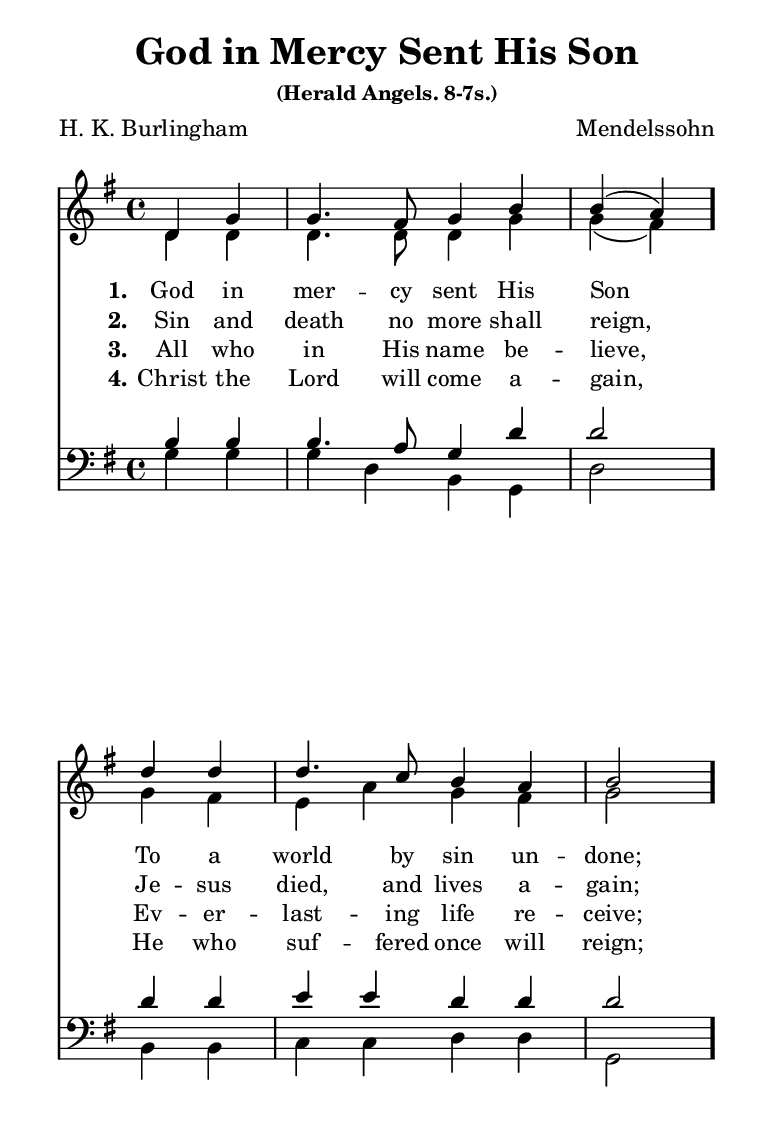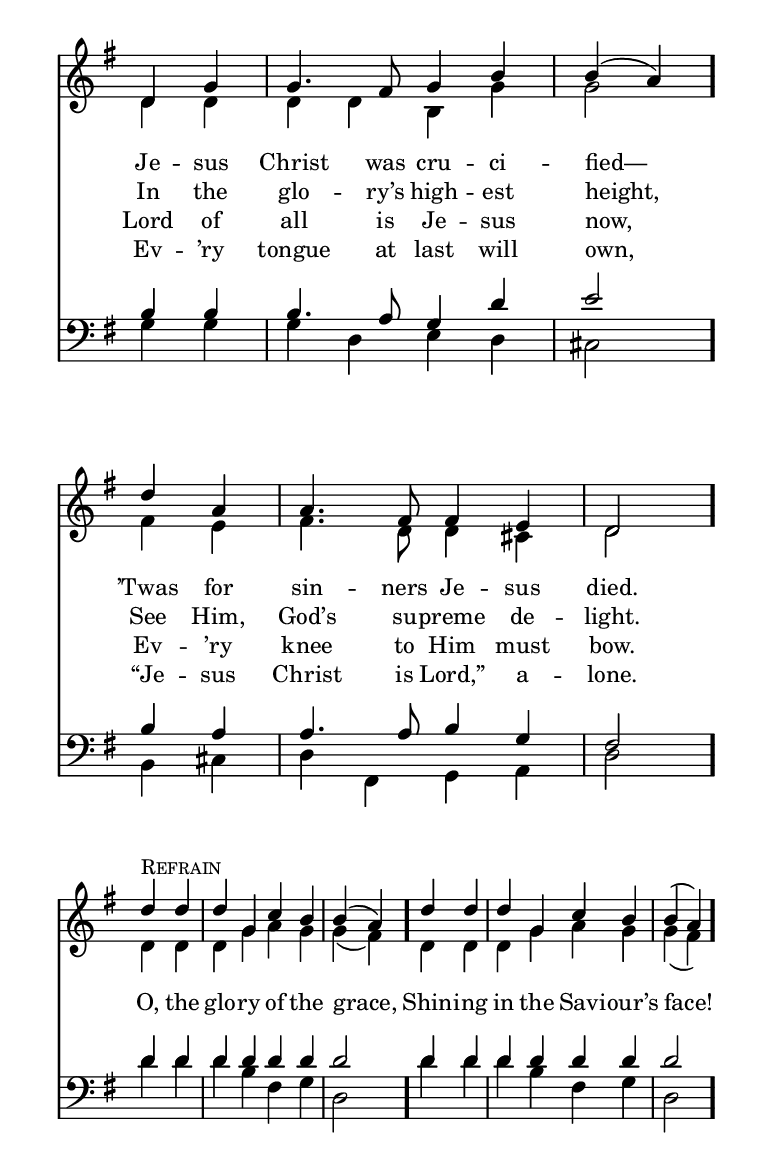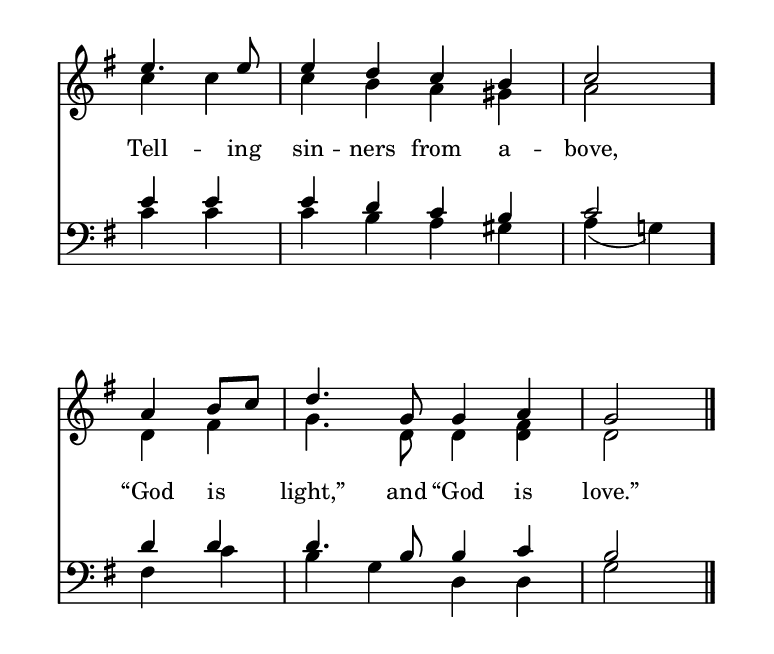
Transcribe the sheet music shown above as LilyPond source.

\include "common/global.ily"
\paper {
  \include "common/paper.ily"
  %ragged-bottom = ##t
  %ragged-last-bottom = ##t
  %systems-per-page = ##f
  %page-count = ##f
}

\header{
  title = "God in Mercy Sent His Son"
  subsubtitle = "(Herald Angels. 8-7s.)"
  %meter = "8-7s."
  poet = "H. K. Burlingham"
  composer = "Mendelssohn"
  %copyright = ""
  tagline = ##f
}

% for fermata in MIDI
ta = { \tempo 4=80 }
tb = { \tempo 4=40 }

patternAA = { c4 c4 | c4. c8 c4 c4 | c4( c4) } % Line 1 soprano / alto / bass, Line 3 soprano
patternAB = { c4 c4 | c4. c8 c4 c4 | c2 } % Line 1 tenor, Line 2 soprano, Line 3 tenor, Line 4 soprano / alto / tenor
patternAC = { c4 c8[ c8 ] | c4. c8 c4 c4 | c2 } % Refrain line 4 soprano

patternBA = { c4 c4 | c4 c4 c4 c4 | c2 } % Line 2 alto, Line 3 alto / bass, Line 4 bass, Refrain line 1 / 2 tenor / bass, Refrain line 3 tenor, Refrain line 4 bass
patternBB = { c4 c4 | c4 c4 c4 c4 | c4( c4) } % Refrain line 1 / 2 soprano / alto, Refrain line 3 bass
patternBC = { c4. c8 | c4 c4 c4 c4 | c2 } % Refrain line 3 soprano

global = {
  \include "common/overrides.ily"
  \override Staff.TimeSignature.style = #'()
  \time 4/4
  \override Score.MetronomeMark.transparent = ##t % hide all fermata changes too
  \ta
  \key g \major
  \partial 2
  \autoBeamOff
}

notesSoprano = {
\global
\relative c' {

  \changePitch \patternAA { d g   | g fis g b   | b a }
  \changePitch \patternAB { d d   | d c b a     | b   }
  \changePitch \patternAA { d, g  | g fis g b   | b a }
  \changePitch \patternAB { d a   | a fis fis e | d   }

  << s^\markup { \small \caps "Refrain" }
  \changePitch \patternBB { d' d  | d g, c b    | b a } >>
  \changePitch \patternBB { d d   | d g, c b    | b a }
  \changePitch \patternBC { e' e  | e d c b     | c   }
  \changePitch \patternAC { a b c | d g, g a    | g   }

  \bar "|."

}
}

notesAlto = {
\global
\relative e' {

  \changePitch \patternAA { d d    | d d d g       | g fis }
  \changePitch \patternBA { g fis  | e a g fis     | g     }
  \changePitch \patternBA { d d    | d d b g'      | g     }
  \changePitch \patternAB { fis e  | fis d d cis   | d     }

  \changePitch \patternBB { d d    | d g a g       | g fis }
  \changePitch \patternBB { d d    | d g a g       | g fis }
  \changePitch \patternBA { c' c   | c b a gis     | a     }
  \changePitch \patternAB { d, fis | g d d <d fis> | d     }

}
}

notesTenor = {
\global
\relative a {

  \changePitch \patternAB { b b  | b a g d' | d   }
  \changePitch \patternBA { d d  | e e d d  | d   }
  \changePitch \patternAB { b b  | b a g d' | e   }
  \changePitch \patternAB { b a  | a a b g  | fis }

  \changePitch \patternBA { d' d | d d d d  | d   }
  \changePitch \patternBA { d d  | d d d d  | d   }
  \changePitch \patternBA { e e  | e d c b  | c   }
  \changePitch \patternAB { d d  | d b b c  | b   }

}
}

notesBass = {
\global
\relative f {

  \changePitch \patternBA { g g    | g d b g    | d'   }
  \changePitch \patternBA { b b    | c c d d    | g,   }
  \changePitch \patternBA { g' g   | g d e d    | cis  }
  \changePitch \patternBA { b cis! | d fis, g a | d    }

  \changePitch \patternBA { d' d   | d b fis g  | d    }
  \changePitch \patternBA { d' d   | d b fis g  | d    }
% TODO optional notes
%<<
  \changePitch \patternBB { c' c   | c b a gis  | a g! }
%\\
%  \override NoteHead.font-size = #-4 { c,2 | c2 c4 e4 }
%>>
  \changePitch \patternBA { fis c' | b g d d    | g    }

}
}

Refrain = \lyricmode {

O, the glo -- ry of the grace, \bar "."
Shin -- ing in the Sav -- iour’s face! \bar "." \break
Tell -- ing sin -- ners from a -- bove, \bar "."
“God is light,” and “God is love.” \bar "." \break

}

wordsA = \lyricmode {
\set stanza = "1."

God in mer -- cy sent His Son \bar "."
To a world by sin un -- done; \bar "." \break
Je -- sus Christ was cru -- ci -- fied— \bar "."
’Twas for sin -- ners Je -- sus died. \bar "." \break

}

wordsB = \lyricmode {
\set stanza = "2."

Sin and death no more shall reign,
Je -- sus died, and lives a -- gain;
In the glo -- ry’s high -- est height,
See Him, God’s su -- preme de -- light.

\Refrain

}

wordsC = \lyricmode {
\set stanza = "3."

All who in His name be -- lieve,
Ev -- er -- last -- ing life re -- ceive;
Lord of all is Je -- sus now,
Ev -- ’ry knee to Him must bow.

}

wordsD = \lyricmode {
\set stanza = "4."

Christ the Lord will come a -- gain,
He who suf -- fered once will reign;
Ev -- ’ry tongue at last will own,
“Je -- sus Christ is Lord,” a -- lone.

}

\score {
  \context ChoirStaff <<
    \context Staff = upper <<
      \set ChoirStaff.systemStartDelimiter = #'SystemStartBar
      \context Voice  = sopranos { \voiceOne << \notesSoprano >> }
      \context Voice  = altos { \voiceTwo << \notesAlto >> }
      \context Lyrics = one   \lyricsto sopranos \wordsA
      \context Lyrics = two   \lyricsto sopranos \wordsB
      \context Lyrics = three \lyricsto sopranos \wordsC
      \context Lyrics = four  \lyricsto sopranos \wordsD
      %\context Lyrics = five  \lyricsto sopranos \wordsE
    >>
    \context Staff = men <<
      \clef bass
      \context Voice  = tenors { \voiceOne << \notesTenor >> }
      \context Voice  = basses { \voiceTwo << \notesBass >> }
    >>
  >>
  \layout {
    \include "common/layout.ily"
  }
  \midi{
    \include "common/midi.ily"
  }
}

\version "2.18.0"  % necessary for upgrading to future LilyPond versions.

% vi:set et ts=2 sw=2 ai nocindent syntax=lilypond
